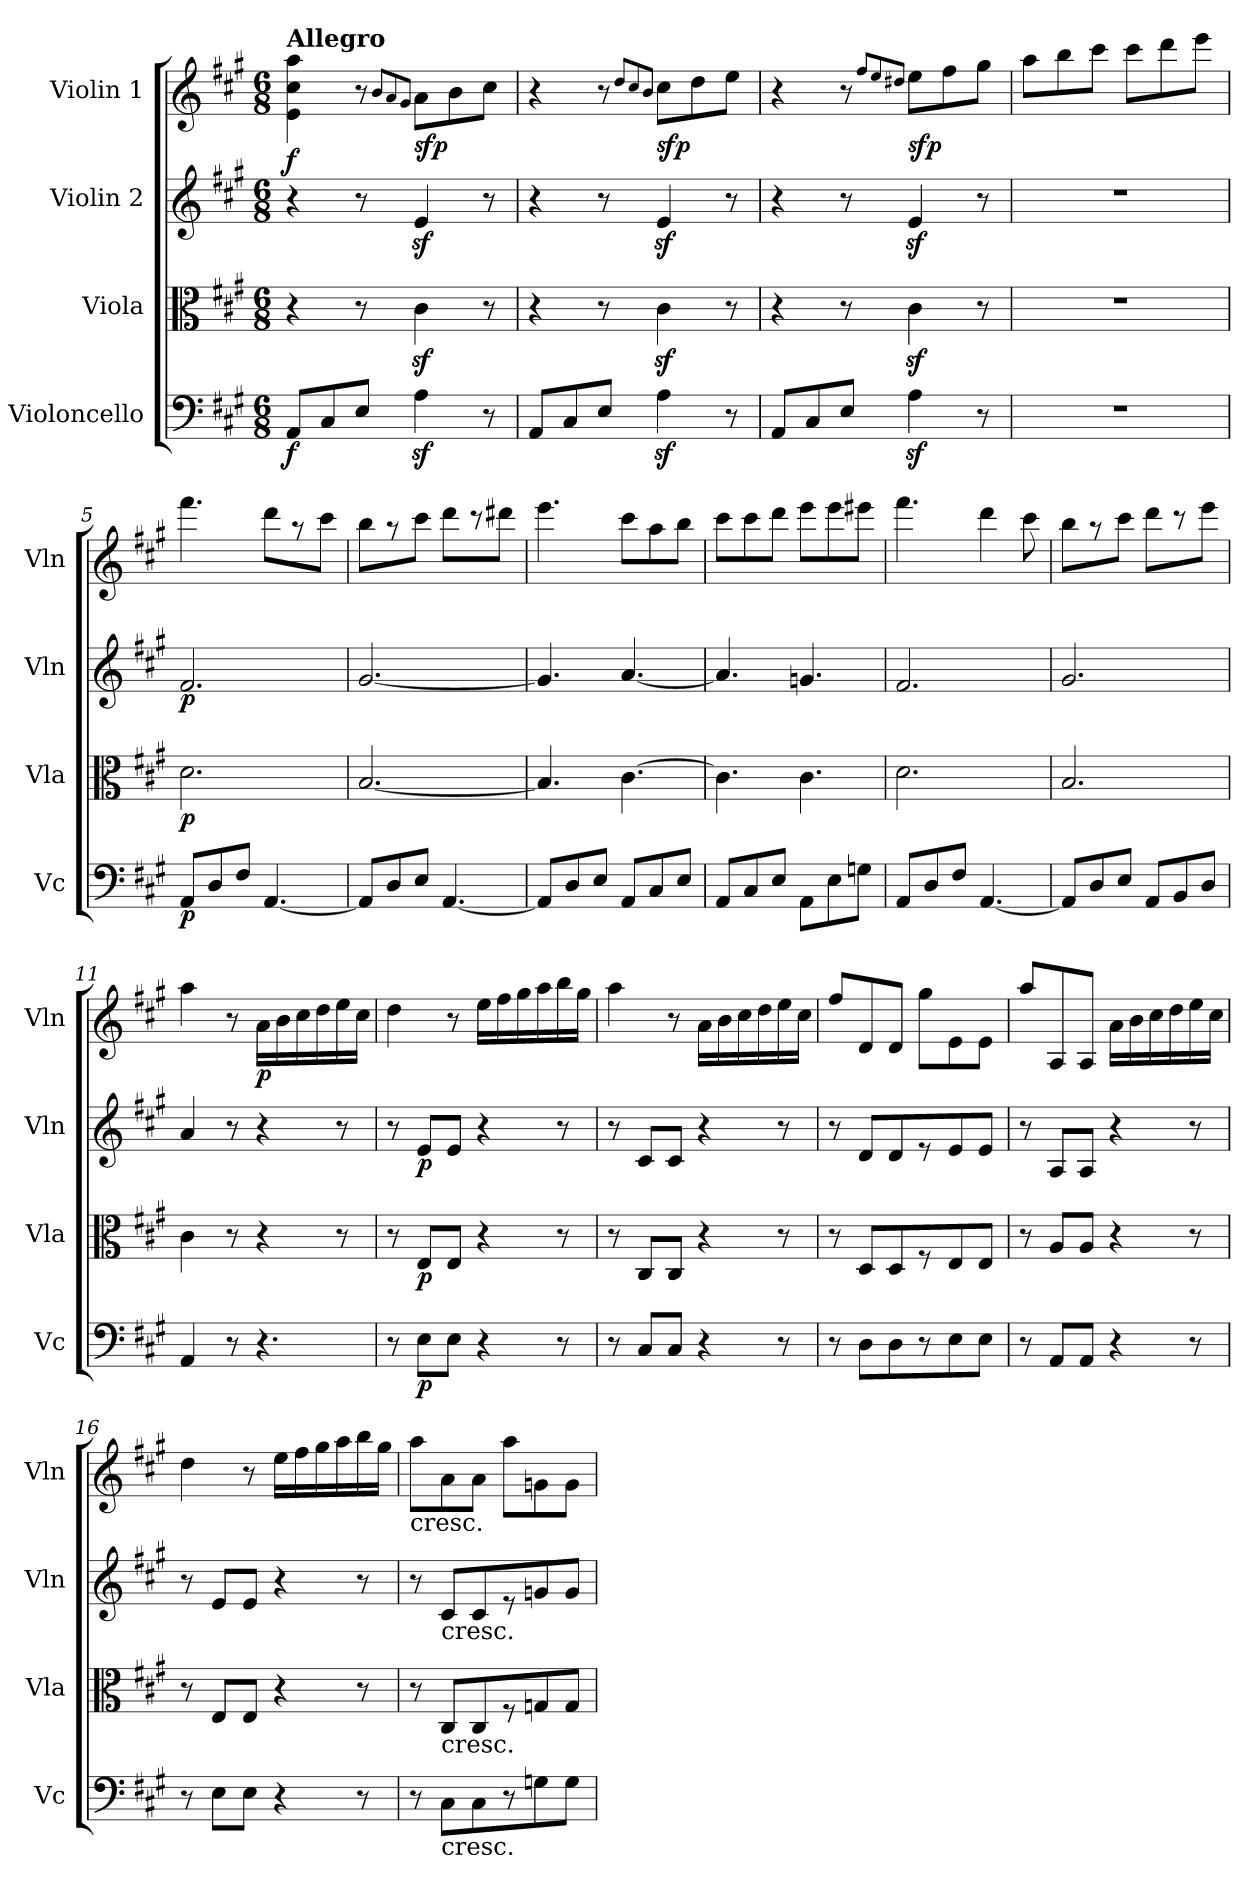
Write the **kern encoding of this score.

**kern	**dynam	**kern	**dynam	**kern	**dynam	**kern	**dynam
*part4	*part4	*part3	*part3	*part2	*part2	*part1	*part1
*staff4	*staff4	*staff3	*staff3	*staff2	*staff2	*staff1	*staff1
*I"Violoncello	*	*I"Viola	*	*I"Violin 2	*	*I"Violin 1	*
*I'Vc	*	*I'Vla	*	*I'Vln	*	*I'Vln	*
*clefF4	*	*clefC3	*	*clefG2	*	*clefG2	*
*k[f#c#g#]	*	*k[f#c#g#]	*	*k[f#c#g#]	*	*k[f#c#g#]	*
*A:	*	*A:	*	*A:	*	*A:	*
*M6/8	*	*M6/8	*	*M6/8	*	*M6/8	*
=1	=1	=1	=1	=1	=1	=1	=1
!	!	!	!	!	!	!LO:TX:a:B:t=Allegro	!
!	!LO:DY:b	!	!	!	!LO:DY:a	!	!
8AA/L	f	4r	.	4r	f	4e\ 4cc#\ 4aa\	.
8C#/	.	.	.	.	.	.	.
8E/J	.	8r	.	8r	.	8r	.
.	.	.	.	.	.	8qb/L	.
.	.	.	.	.	.	8qa/	.
.	.	.	.	.	.	8qg#/J	.
!	!	!	!	!	!	!	!LO:DY:b
4Az<\	.	4c#z<\	.	4ez</	.	8a\L	sfp
.	.	.	.	.	.	8b\	.
8r	.	8r	.	8r	.	8cc#\J	.
=2	=2	=2	=2	=2	=2	=2	=2
8AA/L	.	4r	.	4r	.	4r	.
8C#/	.	.	.	.	.	.	.
8E/J	.	8r	.	8r	.	8r	.
.	.	.	.	.	.	8qdd/L	.
.	.	.	.	.	.	8qcc#/	.
.	.	.	.	.	.	8qb/J	.
!	!	!	!	!	!	!	!LO:DY:b
4Az<\	.	4c#z<\	.	4ez</	.	8cc#\L	sfp
.	.	.	.	.	.	8dd\	.
8r	.	8r	.	8r	.	8ee\J	.
=3	=3	=3	=3	=3	=3	=3	=3
8AA/L	.	4r	.	4r	.	4r	.
8C#/	.	.	.	.	.	.	.
8E/J	.	8r	.	8r	.	8r	.
.	.	.	.	.	.	8qff#/L	.
.	.	.	.	.	.	8qee/	.
.	.	.	.	.	.	8qdd#X/J	.
!	!	!	!	!	!	!	!LO:DY:b
4Az<\	.	4c#z<\	.	4ez</	.	8ee\L	sfp
.	.	.	.	.	.	8ff#\	.
8r	.	8r	.	8r	.	8gg#\J	.
=4	=4	=4	=4	=4	=4	=4	=4
2.r	.	2.r	.	2.r	.	8aa\L	.
.	.	.	.	.	.	8bb\	.
.	.	.	.	.	.	8ccc#\J	.
.	.	.	.	.	.	8ccc#\L	.
.	.	.	.	.	.	8ddd\	.
.	.	.	.	.	.	8eee\J	.
!!LO:LB:g=z
=5	=5	=5	=5	=5	=5	=5	=5
!	!LO:DY:b	!	!LO:DY:b	!	!LO:DY:b	!	!
8AA/L	p	2.d\	p	2.f#/	p	4.fff#\	.
8D/	.	.	.	.	.	.	.
8F#/J	.	.	.	.	.	.	.
[4.AA/	.	.	.	.	.	8ddd\L	.
.	.	.	.	.	.	8r	.
.	.	.	.	.	.	8ccc#\J	.
=6	=6	=6	=6	=6	=6	=6	=6
8AA/L]	.	[2.B/	.	[2.g#/	.	8bb\L	.
8D/	.	.	.	.	.	8r	.
8E/J	.	.	.	.	.	8ccc#\J	.
[4.AA/	.	.	.	.	.	8ddd\L	.
.	.	.	.	.	.	8r	.
.	.	.	.	.	.	8ddd#X\J	.
=7	=7	=7	=7	=7	=7	=7	=7
8AA/L]	.	4.B/]	.	4.g#/]	.	4.eee\	.
8D/	.	.	.	.	.	.	.
8E/J	.	.	.	.	.	.	.
8AA/L	.	[4.c#\	.	[4.a/	.	8ccc#\L	.
8C#/	.	.	.	.	.	8aa\	.
8E/J	.	.	.	.	.	8bb\J	.
=8	=8	=8	=8	=8	=8	=8	=8
8AA/L	.	4.c#\]	.	4.a/]	.	8ccc#\L	.
8C#/	.	.	.	.	.	8ccc#\	.
8E/J	.	.	.	.	.	8ddd\J	.
8AA\L	.	4.c#\	.	4.gn/	.	8eee\L	.
8E\	.	.	.	.	.	8eee\	.
8Gn\J	.	.	.	.	.	8eee#X\J	.
=9	=9	=9	=9	=9	=9	=9	=9
8AA/L	.	2.d\	.	2.f#/	.	4.fff#\	.
8D/	.	.	.	.	.	.	.
8F#/J	.	.	.	.	.	.	.
[4.AA/	.	.	.	.	.	4ddd\	.
.	.	.	.	.	.	8ccc#\	.
!!LO:PB:g=z
=10	=10	=10	=10	=10	=10	=10	=10
8AA/L]	.	2.B/	.	2.g#/	.	8bb\L	.
8D/	.	.	.	.	.	8r	.
8E/J	.	.	.	.	.	8ccc#\J	.
8AA/L	.	.	.	.	.	8ddd\L	.
8BB/	.	.	.	.	.	8r	.
8D/J	.	.	.	.	.	8eee\J	.
=11	=11	=11	=11	=11	=11	=11	=11
4AA/	.	4c#\	.	4a/	.	4aa\	.
8r	.	8r	.	8r	.	8r	.
!	!	!	!	!	!	!	!LO:DY:b
4.r	.	4r	.	4r	.	16a\LL	p
.	.	.	.	.	.	16b\	.
.	.	.	.	.	.	16cc#\	.
.	.	.	.	.	.	16dd\	.
.	.	8r	.	8r	.	16ee\	.
.	.	.	.	.	.	16cc#\JJ	.
=12	=12	=12	=12	=12	=12	=12	=12
8r	.	8r	.	8r	.	4dd\	.
!	!LO:DY:b	!	!LO:DY:b	!	!LO:DY:b	!	!
8E\L	p	8E/L	p	8e/L	p	.	.
8E\J	.	8E/J	.	8e/J	.	8r	.
4r	.	4r	.	4r	.	16ee\LL	.
.	.	.	.	.	.	16ff#\	.
.	.	.	.	.	.	16gg#\	.
.	.	.	.	.	.	16aa\	.
8r	.	8r	.	8r	.	16bb\	.
.	.	.	.	.	.	16gg#\JJ	.
=13	=13	=13	=13	=13	=13	=13	=13
8r	.	8r	.	8r	.	4aa\	.
8C#/L	.	8C#/L	.	8c#/L	.	.	.
8C#/J	.	8C#/J	.	8c#/J	.	8r	.
4r	.	4r	.	4r	.	16a\LL	.
.	.	.	.	.	.	16b\	.
.	.	.	.	.	.	16cc#\	.
.	.	.	.	.	.	16dd\	.
8r	.	8r	.	8r	.	16ee\	.
.	.	.	.	.	.	16cc#\JJ	.
!!LO:LB:g=z
=14	=14	=14	=14	=14	=14	=14	=14
8r	.	8r	.	8r	.	8ff#/L	.
8D\L	.	8D/L	.	8d/L	.	8d/	.
8D\	.	8D/	.	8d/	.	8d/J	.
8r	.	8r	.	8r	.	8gg#\L	.
8E\	.	8E/	.	8e/	.	8e\	.
8E\J	.	8E/J	.	8e/J	.	8e\J	.
=15	=15	=15	=15	=15	=15	=15	=15
8r	.	8r	.	8r	.	8aa/L	.
8AA/L	.	8A/L	.	8A/L	.	8A/	.
8AA/J	.	8A/J	.	8A/J	.	8A/J	.
4r	.	4r	.	4r	.	16a\LL	.
.	.	.	.	.	.	16b\	.
.	.	.	.	.	.	16cc#\	.
.	.	.	.	.	.	16dd\	.
8r	.	8r	.	8r	.	16ee\	.
.	.	.	.	.	.	16cc#\JJ	.
=16	=16	=16	=16	=16	=16	=16	=16
8r	.	8r	.	8r	.	4dd\	.
8E\L	.	8E/L	.	8e/L	.	.	.
8E\J	.	8E/J	.	8e/J	.	8r	.
4r	.	4r	.	4r	.	16ee\LL	.
.	.	.	.	.	.	16ff#\	.
.	.	.	.	.	.	16gg#\	.
.	.	.	.	.	.	16aa\	.
8r	.	8r	.	8r	.	16bb\	.
.	.	.	.	.	.	16gg#\JJ	.
=17	=17	=17	=17	=17	=17	=17	=17
!	!	!	!	!	!	!LO:TX:b:t=cresc.	!
8r	.	8r	.	8r	.	8aa\L	.
!	!	!	!	!LO:TX:b:t=cresc.	!	!	!
!	!	!LO:TX:b:t=cresc.	!	!	!	!	!
!LO:TX:b:t=cresc.	!	!	!	!	!	!	!
8C#\L	.	8C#/L	.	8c#/L	.	8a\	.
8C#\	.	8C#/	.	8c#/	.	8a\J	.
8r	.	8r	.	8r	.	8aa\L	.
8Gn\	.	8Gn/	.	8gn/	.	8gn\	.
8G\J	.	8G/J	.	8g/J	.	8g\J	.
=	=	=	=	=	=	=	=
*-	*-	*-	*-	*-	*-	*-	*-
